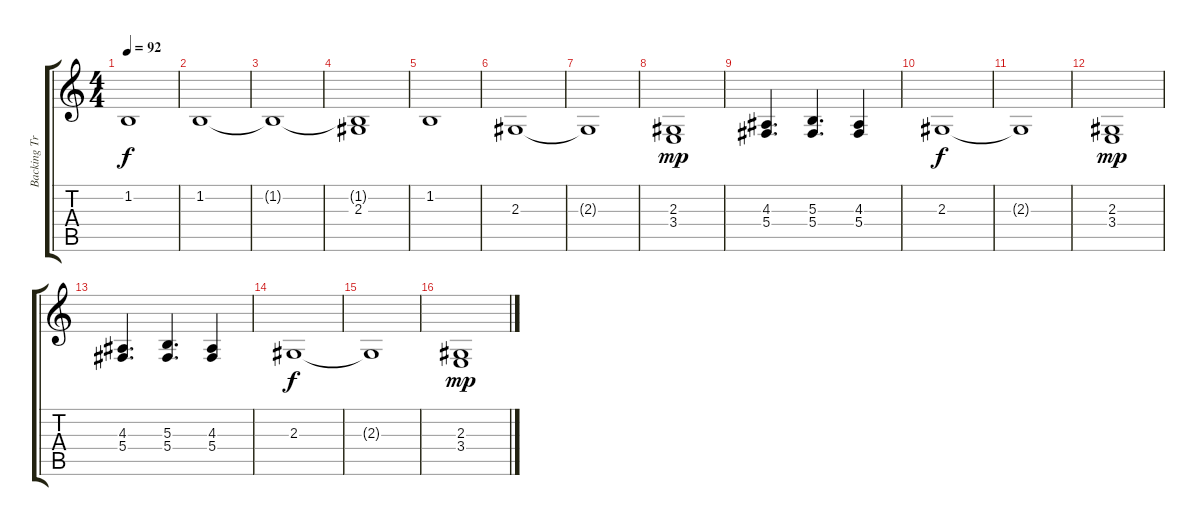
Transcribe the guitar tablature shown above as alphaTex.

\track ("Backing Track" "Backing Tr") {instrument stringensemble1}
\staff {score tabs}
\tuning (Eb4 Bb3 Gb3 Db3 Ab2 Eb2) {hide}
\ts (4 4)
\tempo 92
\clef g2
\ks c
1.2.1{dy f} |
1.2.1 |
1.2{t}.1 |
(1.2{t} 2.3).1 |
1.2.1 |
2.3.1 |
2.3{t}.1 |
(2.3 3.4).1{dy mp} |
(4.3 5.4).4{d} (5.3 5.4).4{d} (4.3 5.4).4 |
2.3.1{dy f} |
2.3{t}.1 |
(2.3 3.4).1{dy mp} |
(4.3 5.4).4{d} (5.3 5.4).4{d} (4.3 5.4).4 |
2.3.1{dy f} |
2.3{t}.1 |
(2.3 3.4).1{dy mp}
